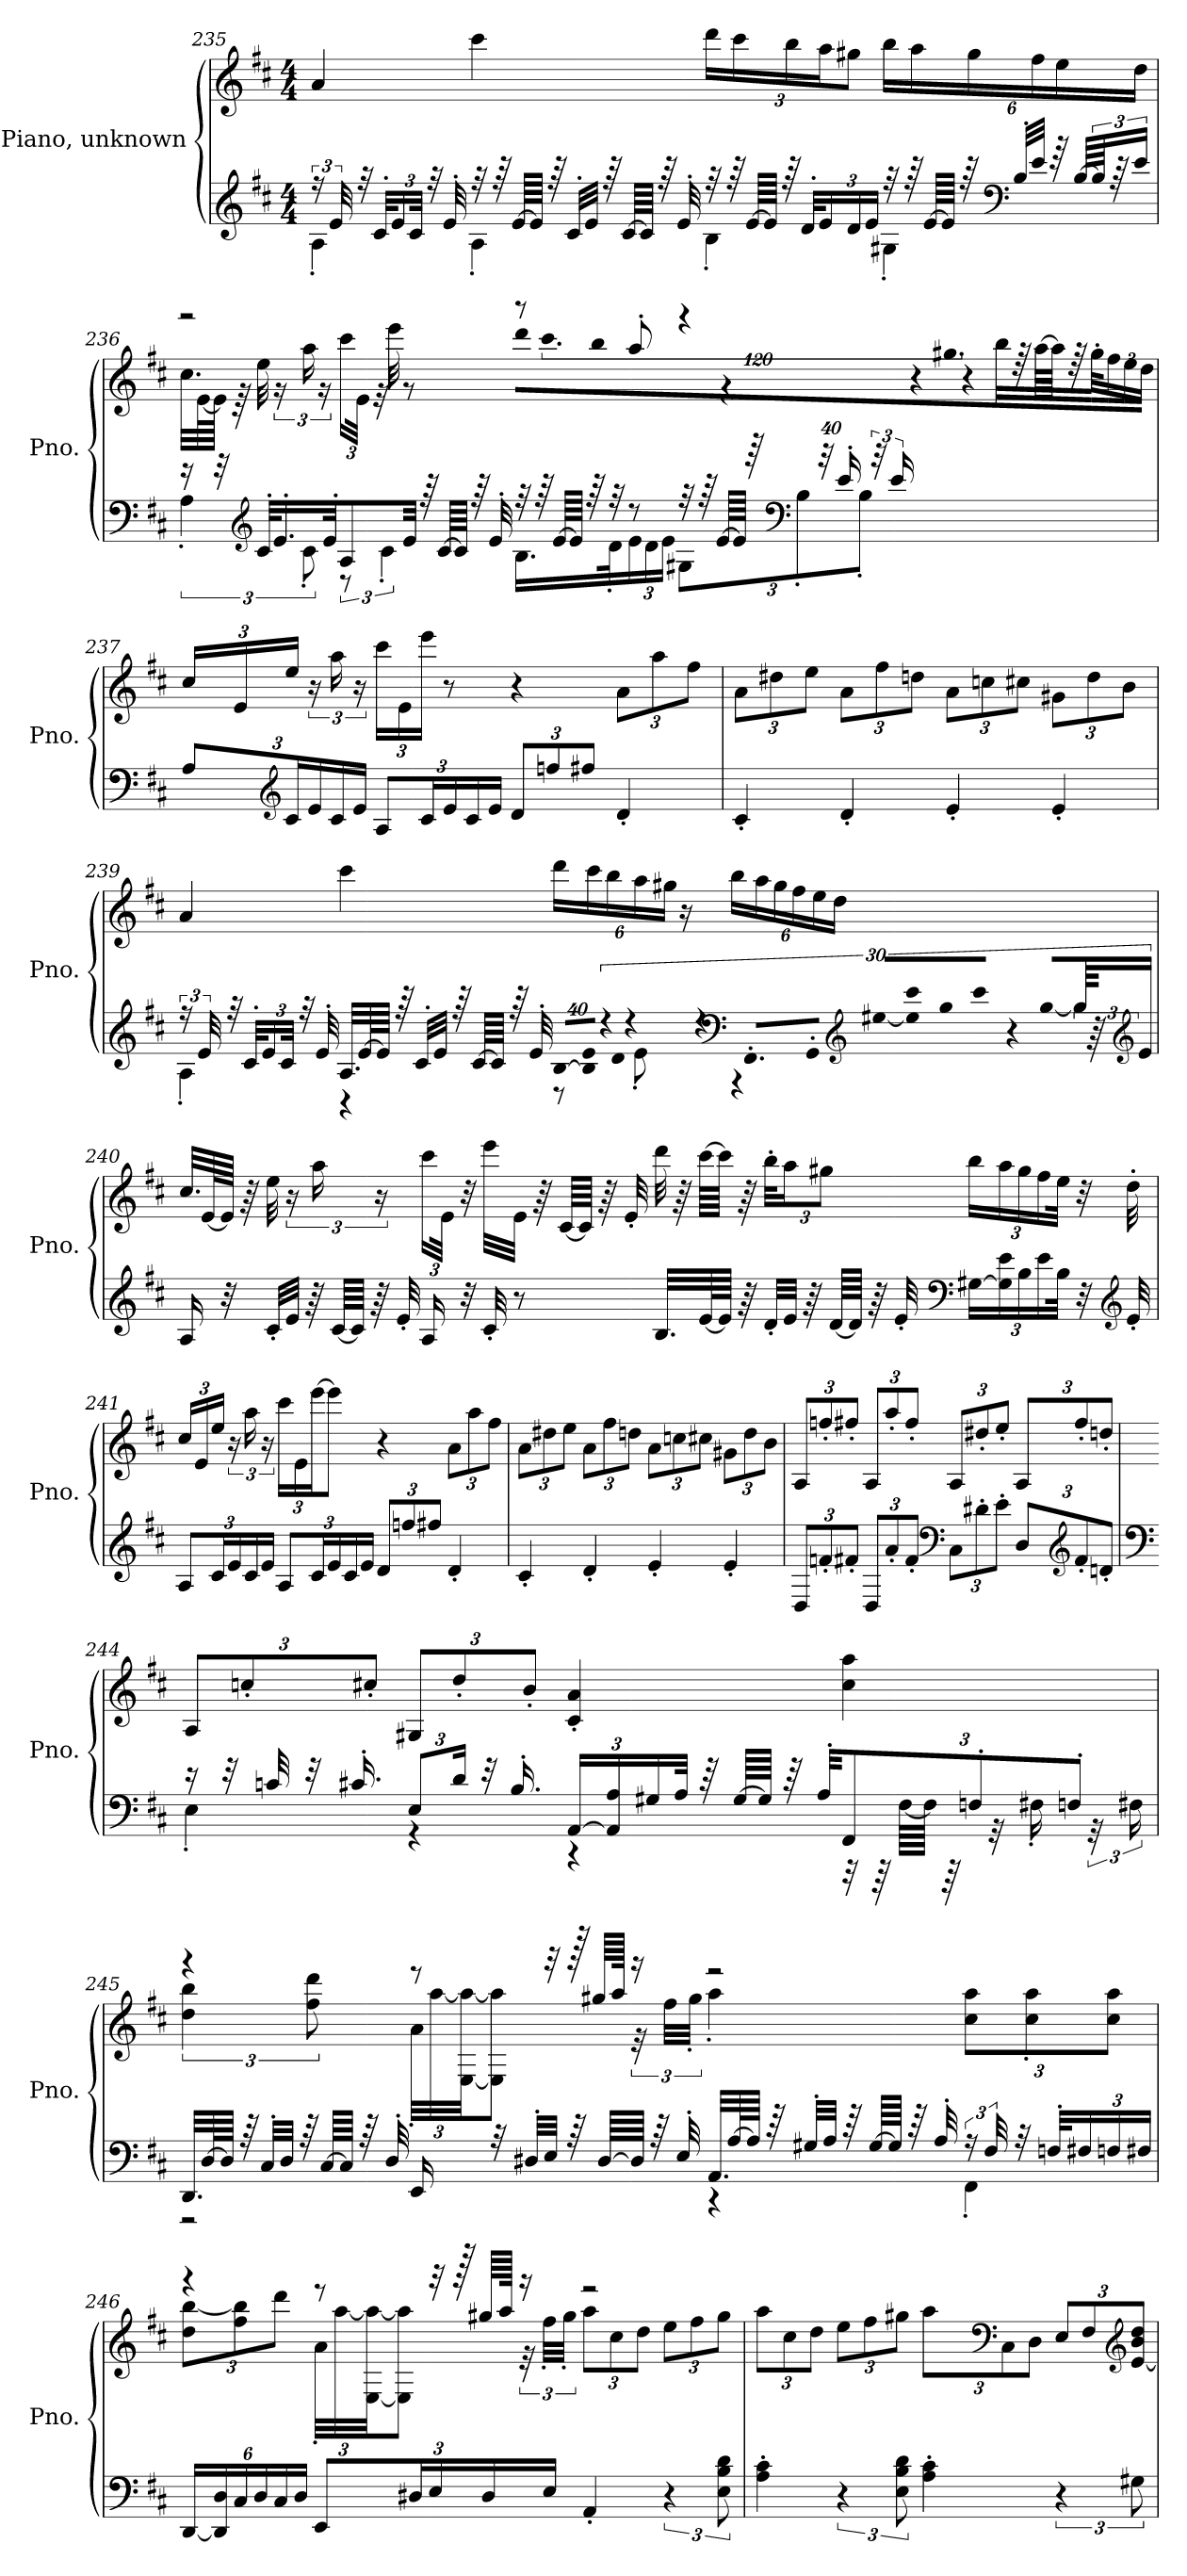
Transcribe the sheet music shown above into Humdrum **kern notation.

**kern	**kern
*part1	*part1
*staff2	*staff1
*I"Piano, unknown	*
*I'Pno.	*
!!LO:LB:g=z
*clefG2	*clefG2
*k[f#c#]	*k[f#c#]
*M4/4	*M4/4
=235	=235
*^	*
24r	4A'\	4a/
48e/	.	.
32r	.	.
32c#'/KLL	.	.
*Xbrackettup	*	*
24e/	.	.
48c#/JJk	.	.
32r	.	.
32e'/	.	.
32r	4A'\	4ccc#\
64r	.	.
[64e/LLLL	.	.
64e/JJJJ]	.	.
64r	.	.
32c#'/LLL	.	.
32e/JJJ	.	.
64r	.	.
[64c#/LLLL	.	.
64c#/JJJJ]	.	.
64r	.	.
32e'/	.	.
*	*	*Xbrackettup
32r	4B'\	24ddd\LL
64r	.	.
.	.	24ccc#\
[64e/LLLL	.	.
64e/JJJJ]	.	.
64r	.	.
.	.	24bb\
32d'/KLL	.	.
24e/	.	24aa\J
24d/	.	12gg#X\J
24e/JJ	.	.
32r	4G#X'\	24bb\LL
64r	.	.
.	.	24aa\
[64e/LLLL	.	.
64e/JJJJ]	.	.
64r	.	.
.	.	24gg#\
*clefF4	*	*
32B'/LLL	.	.
32e/JJJ	.	24ff#\
64r	.	.
.	.	24ee\
[64B/LLLL	.	.
*brackettup	*	*
96B/JJJJ]	.	.
96r	.	.
24e/	.	24dd\JJ
!!LO:LB:g=z
=236	=236	=236
*	*	*^
16r	6A'\	2r	32.cc#\LLL
.	.	.	[64e\L
32r	.	.	64e\JJJJ]
.	.	.	64r
*clefG2	*	*	*
32c#'/KLL	.	.	32ee\
*	*	*	*brackettup
16.e'/	.	.	24r
.	12c#'\	.	24aa\
.	.	.	24r
32e'/JK	.	.	.
*	*	*	*Xbrackettup
8A/	12r	.	24ccc#\LL
.	.	.	48e\JJk
.	.	.	32r
.	6c#'\	.	.
.	.	.	32eee\
32e/Jkk	.	.	8r
64r	.	.	.
[64c#/LLLL	.	.	.
64c#/JJJJ]	.	.	.
64r	.	.	.
32e'/	.	.	.
*	*	*	*brackettup
!	!	!	!LO:N:vis=32
32r	16.B\LL	8r	640%23ddd\LLL
64r	.	.	.
!	!	!	!LO:N:vis=32.
.	.	.	1920%103ccc#\
[64e/LLLL	.	.	.
64e/JJJJ]	.	.	.
64r	.	.	.
!	!	!	!LO:N:vis=64
.	.	.	960%17bb\JJJk
32r	32d'\K	.	.
!	!	!	!LO:N:vis=32
.	.	.	640%23r
*	*Xbrackettup	*	*
8r	24e\	8aa'/	.
!	!	!	!LO:N:vis=64
.	.	.	960%17r
!	!	!	!LO:N:vis=32.
.	.	.	1920%103gg#X\
.	24d\	.	.
.	24e\JJ	.	.
!	!	!	!LO:N:vis=32
.	.	.	640%23r
32r	12G#X\L	4r	.
.	.	.	32bb\
64r	.	.	.
.	.	.	64r
[64e/LLLL	.	.	.
.	.	.	[64aa\LLLL
64e/JJJJ]	.	.	.
.	.	.	64aa\JJJJ]
64r	.	.	.
.	.	.	64r
*clefF4	*	*	*
.	12B'\	.	.
32r	.	.	.
.	.	.	32gg#'\KLL
16e'/	.	.	.
*	*	*	*Xbrackettup
.	.	.	24ff#\
.	12B'\J	.	.
.	.	.	24ee\
*brackettup	*	*	*
48r	.	.	.
24e/	.	.	.
.	.	.	24dd\JJ
1920ryy	1920ryy	1920ryy	.
*v	*v	*	*
*	*v	*v
!!LO:LB:g=z
=237	=237
*Xbrackettup	*
12A/L	24cc#/LL
.	24e/
*clefG2	*
24c#/L	24ee/JJ
*	*brackettup
24e/	24r
24c#/	24aa\
24e/JJ	24r
*	*Xbrackettup
12A/L	24ccc#\LL
.	24e\
24c#/L	24eee\JJ
24e/	8r
24c#/	.
24e/JJ	.
12d/L	4r
12ffn/	.
12ff#X/J	.
4d'/	12a\L
.	12aa\
.	12ff#\J
=238	=238
4c#'/	12a\L
.	12dd#X\
.	12ee\J
4d'/	12a\L
.	12ff#\
.	12ddn\J
4e'/	12a\L
.	12ccn\
.	12cc#X\J
4e'/	12g#X\L
.	12dd\
.	12b\J
!!LO:LB:g=z
=239	=239
*brackettup	*
*^	*
24r	4A'\	4a/
48e/	.	.
32r	.	.
32c#'/KLL	.	.
*Xbrackettup	*	*
24e/	.	.
48c#/JJk	.	.
32r	.	.
32e'/	.	.
32.A/LLL	4r	4ccc#\
[64e/L	.	.
64e/JJJJ]	.	.
64r	.	.
32c#'/LLL	.	.
32e/JJJ	.	.
64r	.	.
[64c#/LLLL	.	.
64c#/JJJJ]	.	.
64r	.	.
32e'/	.	.
*brackettup	*	*
!LO:N:vis=32	!	!
[640%23B/LLL	8r	24ddd\LL
!LO:N:vis=32	!	!
640%23B/] 640%23e/JJJ	.	.
.	.	24ccc#\
!LO:N:vis=64	!	!
960%17r	.	.
.	.	24bb\
!LO:N:vis=64	!	!
960%17d/	.	.
!LO:N:vis=32	!	!
640%23r	.	.
*	*	*brackettup
.	8e'\	24aa\
!LO:N:vis=64	!	!
960%17r	.	.
!LO:N:vis=32.	!	!
1920%103d'/LLL	.	.
.	.	24gg#X\JJ
.	.	24r
!LO:N:vis=32	!	!
640%23e'/JJJ	.	.
*clefF4	*	*
*	*	*Xbrackettup
.	4r	24bb\LL
*Xbrackettup	*	*
[24G#X/LL	.	.
.	.	24aa\
24G#/] 24e/	.	.
.	.	24gg#\
24B/	.	.
.	.	24ff#\
32e/JJk	.	.
64r	.	.
.	.	24ee\
[64B/LLLL	.	.
*brackettup	*	*
96B/JJJJ]	.	.
96r	.	.
*clefG2	*	*
.	.	24dd\JJ
24e/	.	.
.	1920ryy	1920ryy
*v	*v	*
!!LO:LB:g=z
=240	=240
16A/	32.cc#/LLL
.	[64e/L
32r	64e/JJJJ]
.	64r
32c#'/LLL	32ee\
*	*brackettup
32e/JJJ	24r
64r	.
.	24aa\
[64c#/LLLL	.
64c#/JJJJ]	.
64r	.
.	24r
32e'/	.
*	*Xbrackettup
16A/	24ccc#\LL
.	48e\JJk
32r	32r
32c#'/	32eee\LLL
8r	32e\JJJ
.	64r
.	[64c#/LLLL
.	64c#/JJJJ]
.	64r
.	32e'/
32.B/LLL	32ddd\
.	64r
[64e/L	[64ccc#\LLLL
64e/JJJJ]	64ccc#\JJJJ]
64r	64r
32d'/LLL	32bb'\KLL
32e/JJJ	24aa\J
64r	.
.	12gg#X\J
[64d/LLLL	.
64d/JJJJ]	.
64r	.
32e'/	.
*clefF4	*
*Xbrackettup	*
[24G#X\LL	24bb\LL
24G#\] 24e\	24aa\
24B\	24gg#\
24e\	24ff#\
48B\JJk	48ee\JJk
32r	32r
*clefG2	*
32e'/	32dd'\
!!LO:PB:g=z
=241	=241
12A/L	24cc#/LL
.	24e/
24c#/L	24ee/JJ
*	*brackettup
24e/	24r
24c#/	24aa\
24e/JJ	24r
*	*Xbrackettup
12A/L	24ccc#\LL
.	24e\
24c#/L	[24eee\J
24e/	8eee\J]
24c#/	.
24e/JJ	.
12d/L	4r
12ffn/	.
12ff#X/J	.
4d'/	12a\L
.	12aa\
.	12ff#\J
=242	=242
4c#'/	12a\L
.	12dd#X\
.	12ee\J
4d'/	12a\L
.	12ff#\
.	12ddn\J
4e'/	12a\L
.	12ccn\
.	12cc#X\J
4e'/	12g#X\L
.	12dd\
.	12b\J
!!LO:LB:g=z
=243	=243
12D/L	12A/L
12fn'/	12ffn'/
12f#X'/J	12ff#X'/J
12D/L	12A/L
12a'/	12aa'/
12f#'/J	12ff#'/J
*clefF4	*
12C#\L	12A/L
12d#X'\	12dd#X'/
12e'\J	12ee'/J
12D/L	12A/L
*clefG2	*
12f#'/	12ff#'/
12dn'/J	12ddn'/J
!!LO:LB:g=z
=244	=244
*clefF4	*
*^	*
16r	4E'\	12A/L
32r	.	.
.	.	12ccn'/
32cn/	.	.
32r	.	.
16.c#X'/	.	.
.	.	12cc#X'/J
12E/L	4r	12G#X/L
24d/Jk	.	12dd'/
32r	.	.
16.B'/	.	.
.	.	12b'/J
[24AA/LL	4r	4c#/' 4a/'
24AA/] 24A/	.	.
24G#X/	.	.
32A/JJk	.	.
64r	.	.
[64G#/LLLL	.	.
64G#/JJJJ]	.	.
64r	.	.
32A'/KKL	.	.
12FF#/	32r	4cc#\ 4aa\
.	64r	.
.	[64F#\LLLL	.
.	64F#\JJJJ]	.
.	64r	.
12Fn'/	.	.
.	32r	.
.	16F#X'\	.
12Fn'/J	.	.
*	*brackettup	*
.	48r	.
.	24F#X\	.
!!LO:LB:g=z
=245	=245	=245
*	*	*^
*	*	*	*brackettup
32.DD/LLL	2r	4r	6dd\ 6bb\
[64D/L	.	.	.
64D/JJJJ]	.	.	.
64r	.	.	.
32C#'/LLL	.	.	.
32D/JJJ	.	.	.
64r	.	.	.
.	.	.	12ff#\ 12ddd\
[64C#/LLLL	.	.	.
64C#/JJJJ]	.	.	.
64r	.	.	.
32D'/	.	.	.
*	*	*	*Xbrackettup
16EE/	.	8r	48a'\LLL
.	.	.	[48aa\
.	.	.	[48E\ 48aa\_JJ
32r	.	.	8E\] 8aa\]J
32D#X'/LLL	.	.	.
32E/JJJ	.	32r	.
64r	.	128r	.
.	.	64gg#X/LLLL	.
[64D#/LLLL	.	.	.
.	.	128aa/JJJJk	.
*	*	*	*brackettup
64D#/JJJJ]	.	16r	48r
64r	.	.	.
.	.	.	48ff#\LLL
32E'/	.	.	.
.	.	.	48gg#'\JJJ
32.AA/LLL	4r	2r	4aa'\
[64A/L	.	.	.
64A/JJJJ]	.	.	.
64r	.	.	.
32G#X'/LLL	.	.	.
32A/JJJ	.	.	.
64r	.	.	.
[64G#/LLLL	.	.	.
64G#/JJJJ]	.	.	.
64r	.	.	.
32A'/	.	.	.
*	*	*	*Xbrackettup
24r	4FF#'\	.	12cc#\ 12aa\L
48F#/	.	.	.
32r	.	.	.
.	.	.	12cc#\' 12aa\'
32Fn'/KLL	.	.	.
*Xbrackettup	*	*	*
24F#X/	.	.	.
24Fn/	.	.	12cc#\ 12aa\J
24F#X/JJ	.	.	.
*v	*v	*	*
!!LO:LB:g=z	!!
=246	=246	=246
[24DD/LL	4r	12dd\ [12bb\L
24DD/] 24D/	.	.
24C#/	.	12ff#\ 12bb\]
24D/	.	.
24C#/	.	12ddd\J
24D/JJ	.	.
12EE/L	8r	48a'\LLL
.	.	[48aa\
.	.	[48E\ 48aa\_JJ
.	.	8E\] 8aa\]J
24D#X/L	.	.
24E/	32r	.
.	128r	.
.	64gg#X/LLLL	.
24D#/	.	.
.	128aa/JJJJk	.
*	*	*brackettup
.	16r	48r
24E/JJ	.	48ff#'\LLL
.	.	48gg#'\JJJ
*	*	*Xbrackettup
4AA'/	2r	12aa\L
.	.	12cc#\
.	.	12dd\J
*brackettup	*	*
6r	.	12ee\L
.	.	12ff#\
12E\ 12B\ 12d\	.	12gg#\J
*	*v	*v
=247	=247
4A\' 4c#\'	12aa\L
.	12cc#\
.	12dd\J
6r	12ee\L
.	12ff#\
12E\ 12B\ 12d\	12gg#X\J
4A\' 4c#\'	12aa\L
*	*clefF4
.	12C#\
.	12D\J
6r	12E/L
.	12F#/
*	*clefG2
12G#X\	[12e/ 12b/ 12dd/J
=	=
*-	*-
